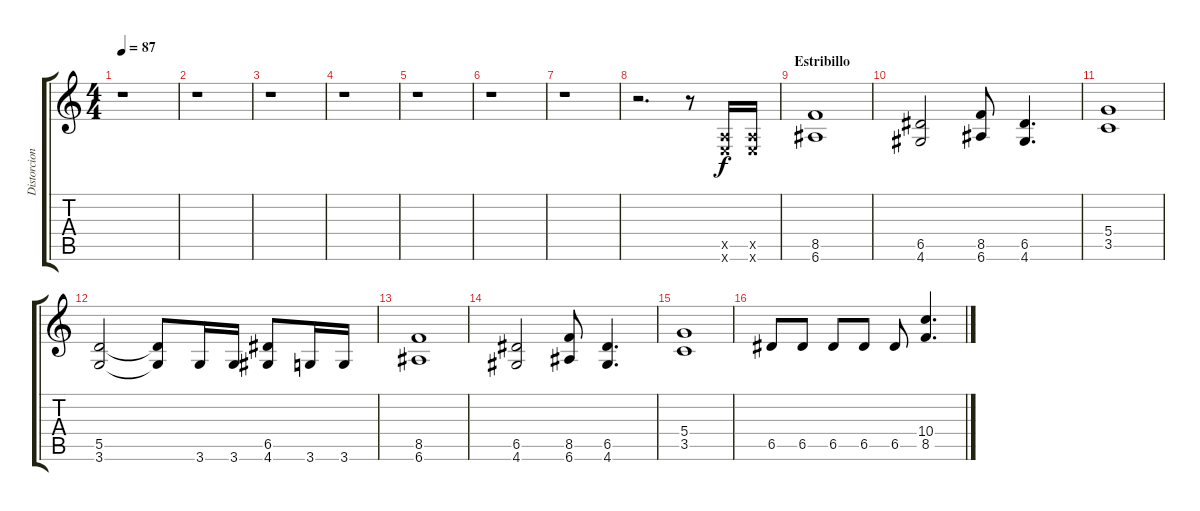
\track ("Distorcion I" "Distorcion") {instrument distortionguitar}
\staff {score tabs}
\tuning (E4 B3 G3 D3 A2 E2) {hide}
\ts (4 4)
\tempo 87
\clef g2
\ks c
r.1{dy f} |
r.1 |
r.1 |
r.1 |
r.1 |
r.1 |
r.1 |
r.2{d} r.8 (0.5{x} 0.6{x}).16 (0.5{x} 0.6{x}).16 |
\section ("" "Estribillo")
(8.5 6.6).1 |
(6.5 4.6).2 (8.5 6.6).8 (6.5 4.6).4{d} |
(5.4 3.5).1 |
(5.5 3.6).2 (5.5{t} 3.6{t}).8 3.6.16 3.6.16 (6.5 4.6).8 3.6.16 3.6.16 |
(8.5 6.6).1 |
(6.5 4.6).2 (8.5 6.6).8 (6.5 4.6).4{d} |
(5.4 3.5).1 |
6.5.8 6.5.8 6.5.8 6.5.8 6.5.8 (10.4 8.5).4{d}
